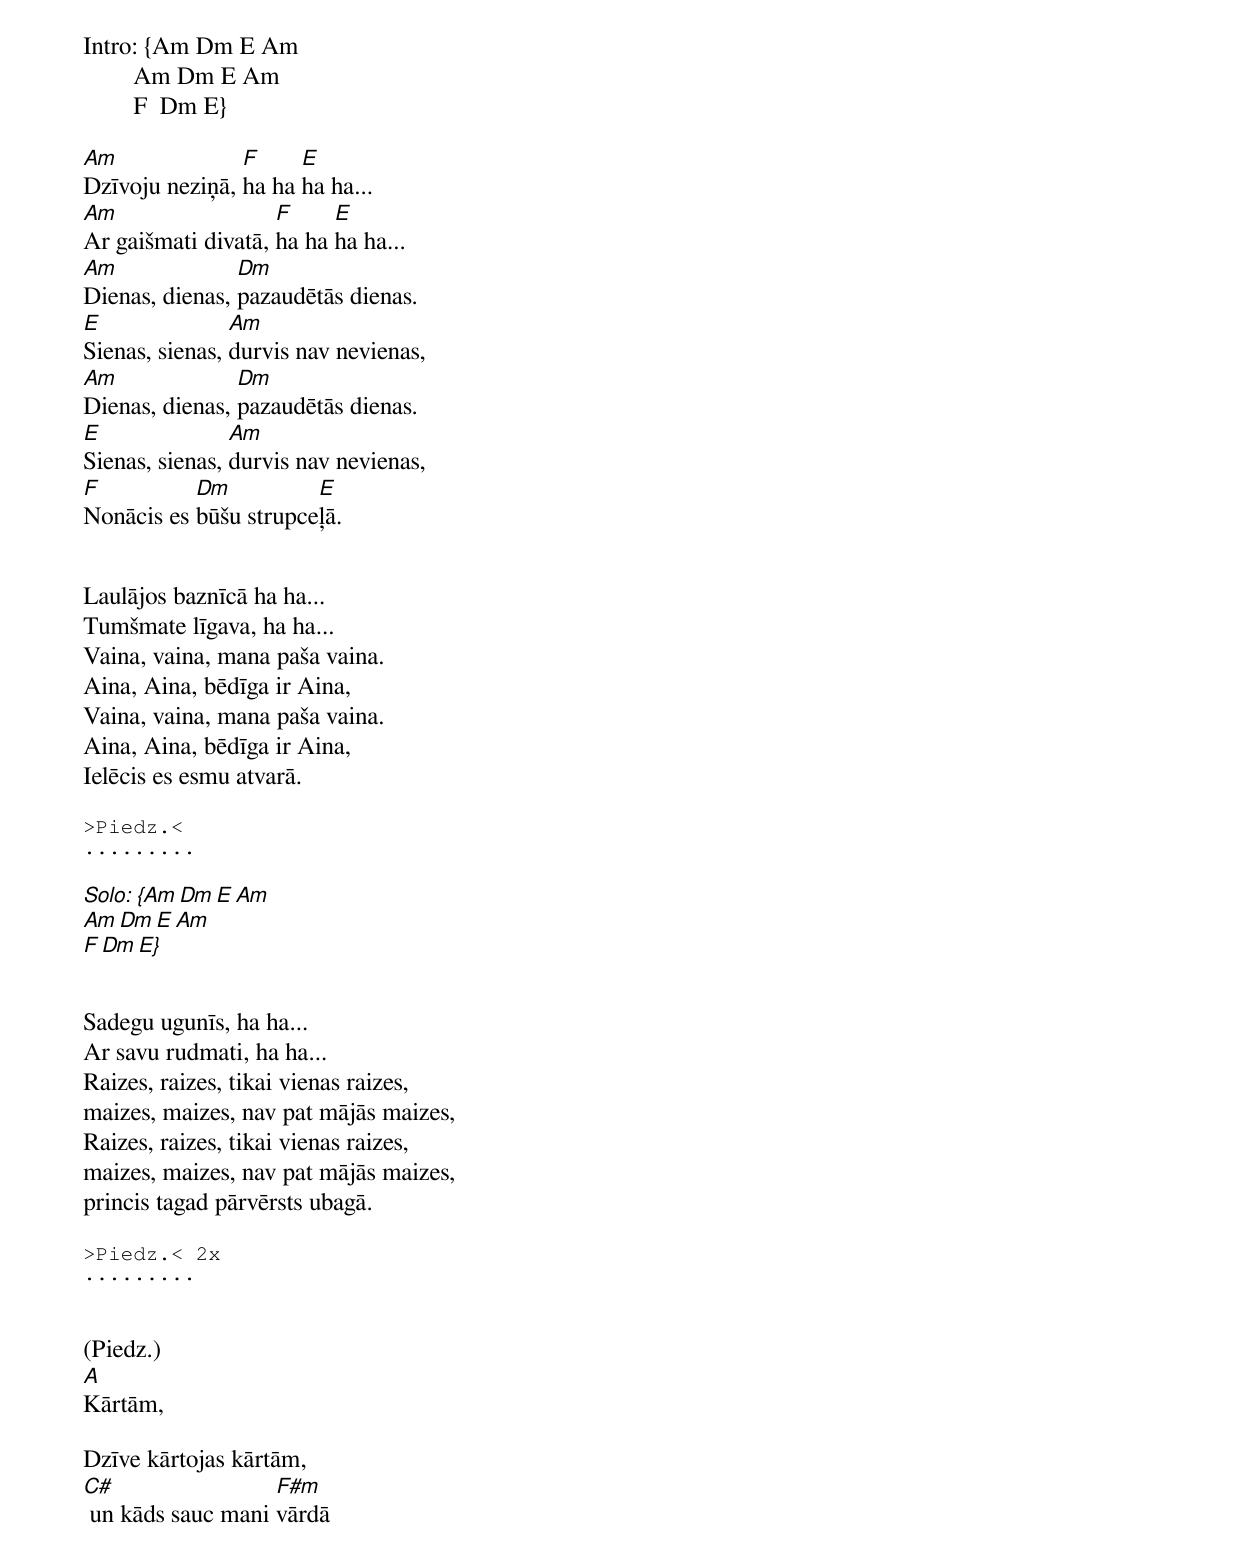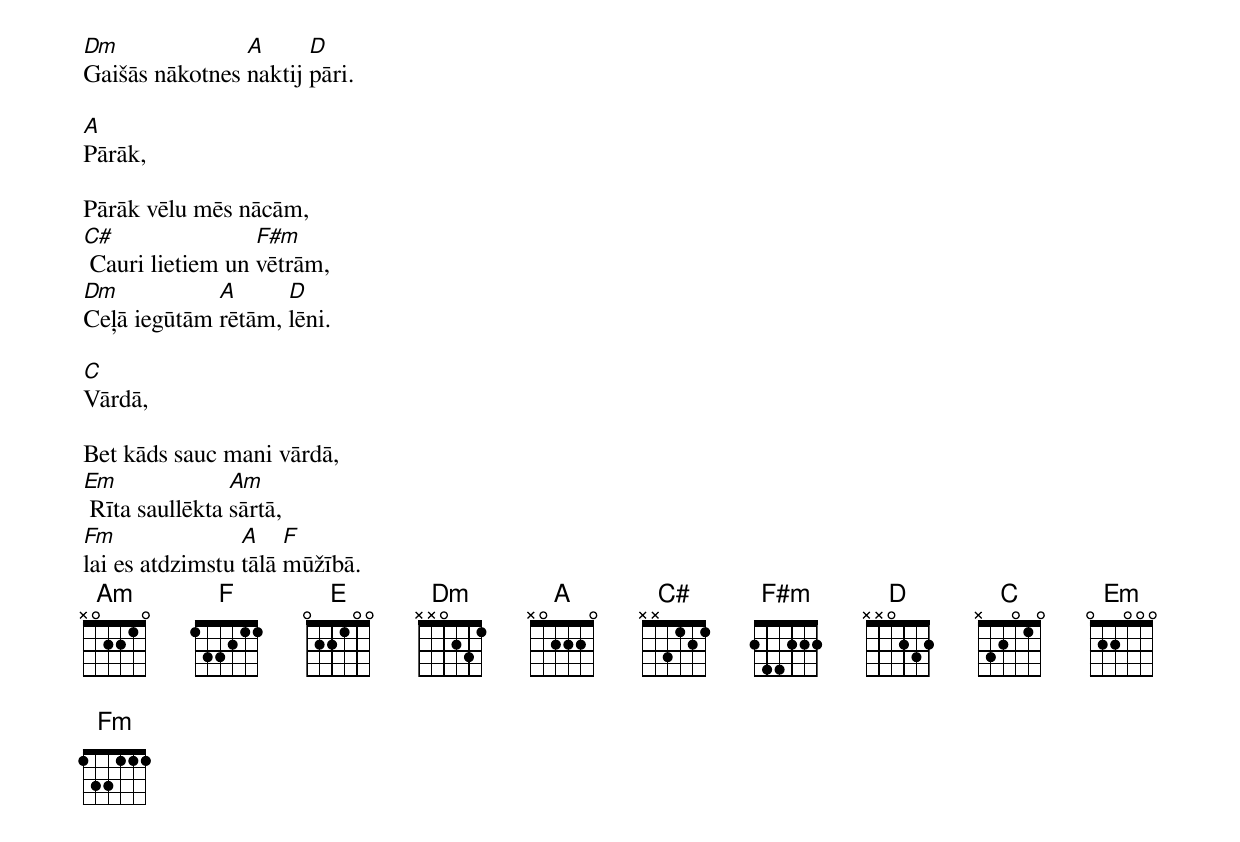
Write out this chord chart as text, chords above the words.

Intro: {Am Dm E Am
        Am Dm E Am
        F  Dm E}

Am              F     E
Dzīvoju neziņā, ha ha ha ha...
Am                  F     E
Ar gaišmati divatā, ha ha ha ha...
Am              Dm
Dienas, dienas, pazaudētās dienas.
E               Am
Sienas, sienas, durvis nav nevienas,
Am              Dm
Dienas, dienas, pazaudētās dienas.
E               Am
Sienas, sienas, durvis nav nevienas,
F          Dm          E
Nonācis es būšu strupceļā.


Laulājos baznīcā ha ha...
Tumšmate līgava, ha ha...
Vaina, vaina, mana paša vaina.
Aina, Aina, bēdīga ir Aina,
Vaina, vaina, mana paša vaina.
Aina, Aina, bēdīga ir Aina,
Ielēcis es esmu atvarā.

>Piedz.<
.........

Solo: {Am Dm E Am
        Am Dm E Am
        F  Dm E}


Sadegu ugunīs, ha ha...
Ar savu rudmati, ha ha...
Raizes, raizes, tikai vienas raizes,
maizes, maizes, nav pat mājās maizes,
Raizes, raizes, tikai vienas raizes,
maizes, maizes, nav pat mājās maizes,
princis tagad pārvērsts ubagā.

>Piedz.< 2x
.........


(Piedz.)
A
Kārtām,

Dzīve kārtojas kārtām,
C#                 F#m
 un kāds sauc mani vārdā
Dm              A      D
Gaišās nākotnes naktij pāri.

A
Pārāk,

Pārāk vēlu mēs nācām,
C#                F#m
 Cauri lietiem un vētrām,
Dm           A      D
Ceļā iegūtām rētām, lēni.

C
Vārdā,

Bet kāds sauc mani vārdā,
Em              Am
 Rīta saullēkta sārtā,
Fm               A    F
lai es atdzimstu tālā mūžībā.
